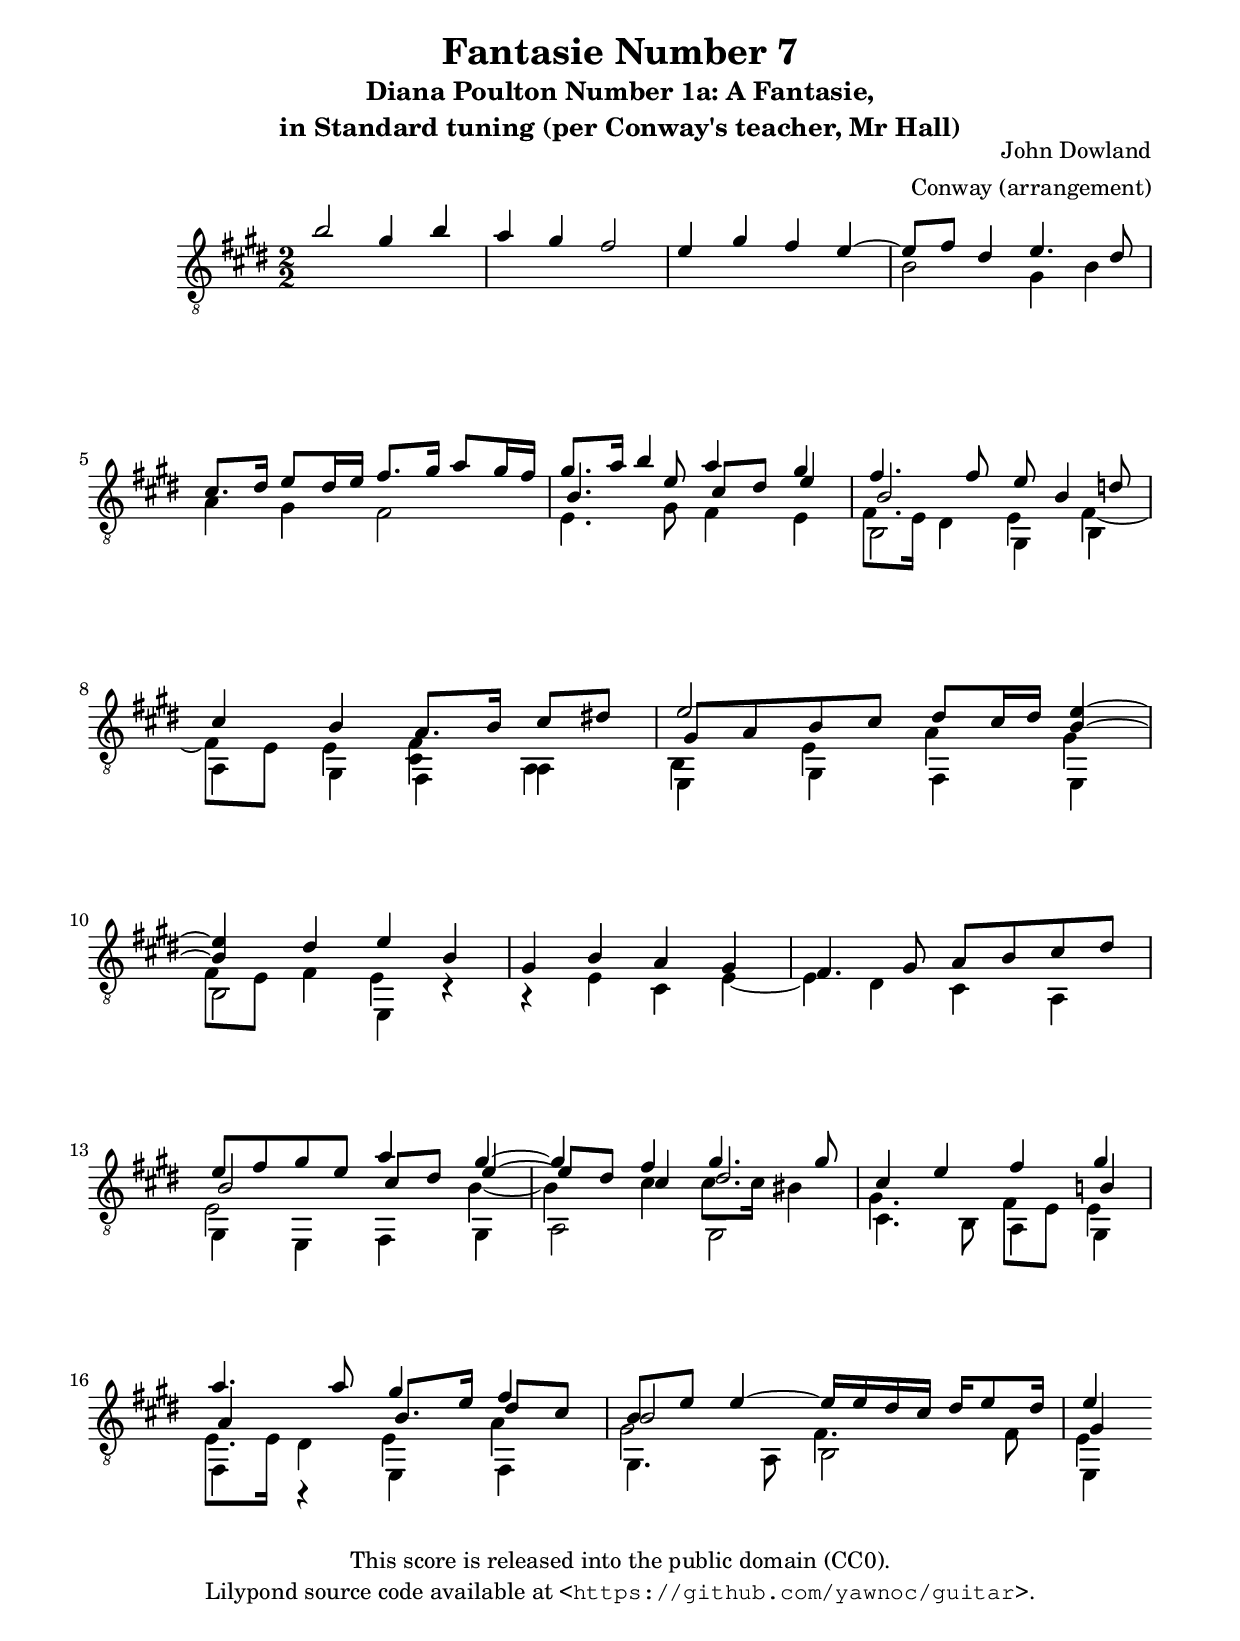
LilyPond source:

\version "2.18.2"


%%%%%%%%%%%%%%%%%%%%%%%%%%%%%%%%%%%%%%%%%%%%%%%%%%%%%%%%%%%%%%%%
% General
%%%%%%%%%%%%%%%%%%%%%%%%%%%%%%%%%%%%%%%%%%%%%%%%%%%%%%%%%%%%%%%%

\paper {
  top-margin = 1.5\cm
  left-margin = 1.5\cm
  right-margin = 1.5\cm
  bottom-margin = 1.5\cm
  ragged-last-bottom = ##f
  footnote-separator-markup = \markup { \vspace #1.5 }
}

globalSettings = {
  \accidentalStyle modern
  \compressFullBarRests
  \mergeDifferentlyHeadedOn
  \mergeDifferentlyDottedOn
  \numericTimeSignature
  \pointAndClickOff
  \override TextScript.extra-offset = #'(0 . 0.7)
  \override Score.FootnoteItem.annotation-line = ##f
}

origin-url = "https://github.com/yawnoc/guitar"

\header {
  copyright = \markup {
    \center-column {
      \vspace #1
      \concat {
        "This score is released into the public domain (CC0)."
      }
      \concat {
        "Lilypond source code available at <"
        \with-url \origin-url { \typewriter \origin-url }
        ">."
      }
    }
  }
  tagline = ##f
}

triplet = #(define-music-function
  (parser location music) (ly:music?)
  #{
    \tuplet 3/2 { $music }
  #}
)

tripletDuple = #(define-music-function
  (parser location music) (ly:music?)
  #{
    \tuplet 6/4 { $music }
  #}
)

overrideBeamedStemLengths = #(define-scheme-function
  (parser location lengths) (list?)
  #{
    \override Stem.details.beamed-lengths = $lengths
  #}
)
revertBeamedStemLengths = { \revert Stem.details.beamed-lengths }

overrideBeamVerticalPositions = #(define-scheme-function
  (parser location positions) (pair?)
  #{
    \override Beam.positions = $positions
  #}
)

%%%%%%%%%%%%%%%%%%%%%%%%%%%%%%%%%%%%%%%%%%%%%%%%%%%%%%%%%%%%%%%%
% Semantic bar lines
%%%%%%%%%%%%%%%%%%%%%%%%%%%%%%%%%%%%%%%%%%%%%%%%%%%%%%%%%%%%%%%%

barLineGoto = { \bar "||" }
barLineKeyChange = { \bar "||" }
barLineEnd = { \bar "|." }

%%%%%%%%%%%%%%%%%%%%%%%%%%%%%%%%%%%%%%%%%%%%%%%%%%%%%%%%%%%%%%%%
% Guitar notation
%%%%%%%%%%%%%%%%%%%%%%%%%%%%%%%%%%%%%%%%%%%%%%%%%%%%%%%%%%%%%%%%

stringNumbersAbove = { \set stringNumberOrientations = #'(up) }
stringNumbersBelow = { \set stringNumberOrientations = #'(down) }

fingeringAbove = { \set fingeringOrientations = #'(up) }
fingeringBelow = { \set fingeringOrientations = #'(down) }
fingeringAleft = { \set fingeringOrientations = #'(left) }
fingeringAright = { \set fingeringOrientations = #'(right) }

startGraceMusic = {
  <>(
  \override Fingering.font-size = -6
}
stopGraceMusic = {
  \revert Fingering.font-size
  <>)
}

overrideHorizontalShift = #(define-scheme-function
  (parser location distance) (number?)
  #{
    \override NoteColumn.force-hshift = $distance
  #}
)
revertHorizontalShift = { \revert NoteColumn.force-hshift }

barreSpan = #(define-music-function
  (parser location label offsetPair music)
  (string? (pair? (cons 0 0)) ly:music?)
  (let
    (
      (elements (extract-named-music music '(NoteEvent EventChord)))
    )
    (if
      (pair? elements)
      (let
        (
          (first-element (first elements))
          (last-element (last elements))
        )
        (set!
          (ly:music-property first-element 'articulations)
          (cons
            (make-music 'TextSpanEvent 'span-direction -1)
            (ly:music-property first-element 'articulations)
          )
        )
        (set!
          (ly:music-property last-element 'articulations)
          (cons
            (make-music 'TextSpanEvent 'span-direction 1)
            (ly:music-property last-element 'articulations)
          )
        )
      )
    )
  )
  #{
    \once \override TextSpanner.font-shape = #'upright
    \once \override TextSpanner.style = #'line
    \once \override TextSpanner.extra-offset = #offsetPair
    \once \override TextSpanner.bound-details = #`(
      (left
        (text . ,#{ \markup { \raise #-0.7 { #label \hspace #0.7 }} #})
        (Y . 0)
        (padding . -0.8)
        (attach-dir . -2)
      )
      (right
        (text . ,#{ \markup { \draw-line #'(0 . -1.3) } #}) ;; draw hook
        (Y . 0)
        (padding . -0.5)
        (attach-dir . 2)
      )
    )
    \once \override TextSpanner #'after-line-breaking = #(lambda (grob)
      (let*
        (
          (originalGrob (ly:grob-original grob))
          (splitGrobs (ly:spanner-broken-into originalGrob))
        )
        (if
          (and
            (>= (length splitGrobs) 2)
            (not (eq? (car (last-pair splitGrobs)) grob))
          )
          (begin
            (ly:grob-set-nested-property! grob
              '(bound-details right text)
              #{ \markup { \draw-line #'(0 . 0) } #} ;; suppress draw hook
            )
            (ly:grob-set-property! grob
              'extra-offset
              (cons
                (car offsetPair)
                (+ (cdr offsetPair) 0.7) ;; correction for suppressed hook
              )
            )
            (ly:grob-set-nested-property! grob
              '(bound-details right padding)
              #'-3 ;; increase spanner length
            )
          )
        )
      )
    )
    $music
  #}
)

barre = #(define-scheme-function
  (parser location label) (string?)
  #{
    \markup {
      \center-align {
        \hspace #0.7
        $label
      }
    }
  #}
)

nudgeNextBarre = #(define-scheme-function
  (parser location distance) (number?)
  #{
    \once \override TextScript.X-offset = $distance
  #}
)

position = #(define-scheme-function
  (parser location label) (string?)
  #{
    \markup {
      \center-align {
        \hspace #0.5
        $label
      }
    }
  #}
)

#(define-markup-command
  (markupString layout properties stringNumber) (markup?)
  (interpret-markup layout properties
    #{
      \markup \circle { \bold #stringNumber }
    #}
  )
)

#(define-markup-command
  (resonatesOn layout properties note stringNumber) (markup? markup?)
  (interpret-markup layout properties
    #{
      \markup { #note "resonates on" \markupString #stringNumber }
    #}
  )
)

%%%%%%%%%%%%%%%%%%%%%%%%%%%%%%%%%%%%%%%%%%%%%%%%%%%%%%%%%%%%%%%%
% Goto statements
%%%%%%%%%%%%%%%%%%%%%%%%%%%%%%%%%%%%%%%%%%%%%%%%%%%%%%%%%%%%%%%%

overrideGotoVisibility = {
  \once \override Score.RehearsalMark #'break-visibility = #'#(#t #t #f)
}

makeGotoMark = #(define-scheme-function
  (parser location label) (string?)
  #{
    \mark \markup { \small \italic $label }
  #}
)

simultaneousMarkSeparator = {
  \cadenzaOn
    s1073741824 % stupid, but works
  \cadenzaOff
}

coda = {
  \overrideGotoVisibility
  \mark \markup { \musicglyph #"scripts.coda" }
}

fine = {
  \overrideGotoVisibility
  \makeGotoMark Fine
}

dcAlCoda = {
  \overrideGotoVisibility
  \makeGotoMark "D.C. al Coda"
}

dcAlFine = {
  \overrideGotoVisibility
  \makeGotoMark "D.C. al Fine"
}

toCoda = {
  \overrideGotoVisibility
  \makeGotoMark "to Coda"
}



\header {
  title = "Fantasie Number 7"
  subtitle = \markup {
    \center-column {
      "Diana Poulton Number 1a: A Fantasie,"
      "in Standard tuning (per Conway's teacher, Mr Hall)"
    }
  }
  composer = "John Dowland"
  arranger = "Conway (arrangement)"
}


initialSignatures = {
  \clef "treble_8"
  \key e \major
  \time 2/2
  \set Timing.beamExceptions = #'()
  \set Timing.baseMoment = #(ly:make-moment 1/4)
  \set Timing.beatStructure = #'(1 1 1 1)
  \set Timing.beamExceptions = #'(
    (
      end
        .
      (
        ((1 . 8) . (4 4)) ;; quavers by fours
        ((1 . 12) . (3 3 3 3)) ;; anything shorter by beat
      )
    )
  )
}


highVoiceMusic = {
  
  % Main theme high
  \barNumberCheck #1
  \relative c'' {
    b2 gis4 b |
    a gis fis2 |
    e4 gis fis e~ |
    e8 fis dis4 e4. dis8 |
    cis8. dis16 e8 dis16 e fis8. gis16 a8 gis16 fis |
    gis8. a16 b4 a gis |
    fis4. fis8 e8 b4 d8 |
    cis4 b a8. b16 cis8 dis |
    e2 dis8 cis16 dis <e~ b~>4 |
    <e b> dis e
  }
  
  % Main theme low
  \barNumberCheck #10
  \relative c' {
    b4 |
    gis b a gis |
    fis4. gis8 a b cis dis |
    e fis gis e a4 gis~ |
    gis fis gis4. gis8 |
    cis,4 e fis gis |
    a4. a8 gis4 fis |
    b,8 e e4~ e16 e dis cis dis16 e8 dis16 |
    e4
  }
  
}


lowVoiceMusic = {
  
  % Main theme high
  \barNumberCheck #1
  \relative c {
    s1 * 6 |
    b2 gis4 b |
    a gis fis a |
    e gis fis e |
    b'2 e,4
  }
  
  % Main theme low
  \barNumberCheck #10
  \relative c {
    r4 |
    r4 e cis e~ |
    e dis cis a |
    gis e fis gis |
    a2 gis |
    cis4. b8 a4 gis |
    fis r e fis |
    gis4. a8 b2 |
    e,4
  }
  
}


upperMiddleMusic = {
  
  % Main theme high
  \barNumberCheck #1
  \relative c' {
    s1 * 5 |
    b4. e8 cis8 dis e4 |
    b2 s2 |
    s1 |
    gis8 a b cis s2 |
    s2 s4
  }
  
  % Main theme low
  \barNumberCheck #10
  \relative c' {
    s4 |
    s1 * 2 |
    b2 cis8 dis e4~ |
    e8 dis cis4 dis2 |
    s2 s4 b4 |
    a4 s4 b8. e16 dis8 cis |
    b2 s2 |
    gis4
  }
  
}


lowerMiddleMusic = {
  
  % Main theme high
  \barNumberCheck #1
  \relative c' {
    s1 * 3 |
    b2 gis4 b |
    a gis fis2 |
    e4. gis8 fis4 e |
    fis8. e16 dis4 e4 fis~ |
    fis8 e e4 <fis cis>4 a, |
    b e a gis |
    fis8 e fis4 e
  }
  
  % Main theme low
  \barNumberCheck #10
  \relative c {
    s4 |
    s1 * 2 |
    e2 s4 b'4~ |
    b cis cis8. cis16 bis4 |
    gis4. s8 fis8 e e4 |
    e8. e16 dis4 e4 a |
    gis2 fis4. fis8 |
    e4
  }
  
}


allMusic = {
  \new Staff \with {
    midiInstrument = #"acoustic guitar (nylon)"
  }
  \globalSettings
  \initialSignatures
  <<
    << \highVoiceMusic >>
      \\
    << \lowVoiceMusic >>
      \\
    << \upperMiddleMusic >>
      \\
    << \lowerMiddleMusic >>
  >>
}


\score {
  \allMusic
}

\score {
  \allMusic
  \midi { }
}
